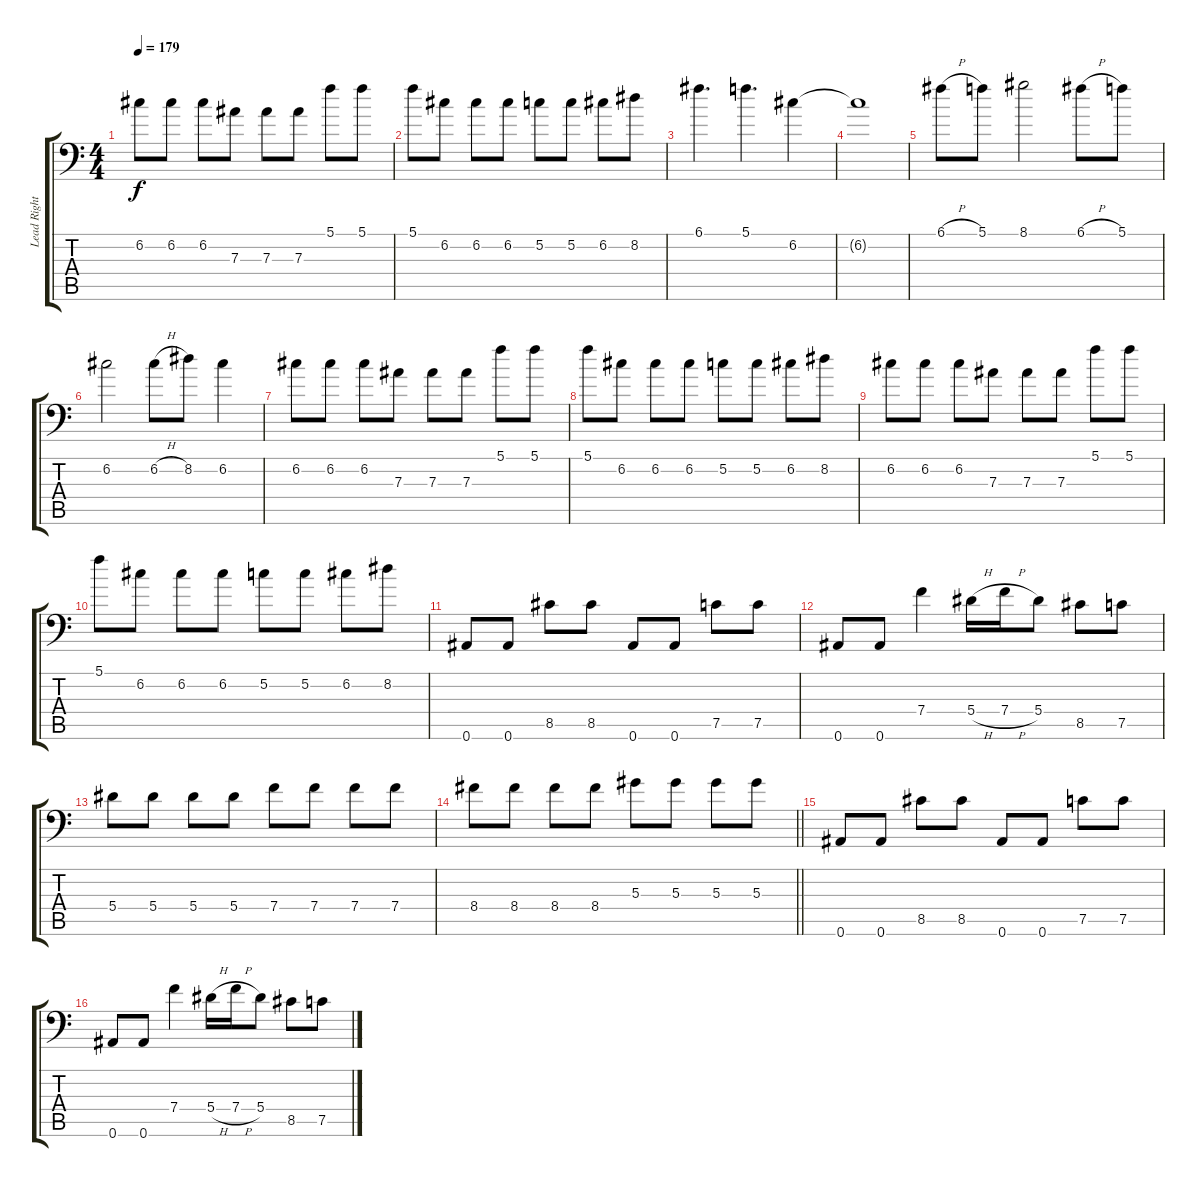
\track ("Lead Right 1" "Lead Right") {instrument distortionguitar}
\staff {score tabs}
\tuning (C4 G3 Eb3 Bb2 F2 Bb1) {hide}
\ts (4 4)
\tempo 179
\clef f4
\ks c
6.2.8{dy f} 6.2.8 6.2.8 7.3.8 7.3.8 7.3.8 5.1.8 5.1.8 |
5.1.8 6.2.8 6.2.8 6.2.8 5.2.8 5.2.8 6.2.8 8.2.8 |
6.1.4{d} 5.1.4{d} 6.2.4 |
6.2{t}.1 |
6.1{h}.8 5.1.8 8.1.2 6.1{h}.8 5.1.8 |
6.2.2 6.2{h}.8 8.2.8 6.2.4 |
6.2.8 6.2.8 6.2.8 7.3.8 7.3.8 7.3.8 5.1.8 5.1.8 |
5.1.8 6.2.8 6.2.8 6.2.8 5.2.8 5.2.8 6.2.8 8.2.8 |
6.2.8 6.2.8 6.2.8 7.3.8 7.3.8 7.3.8 5.1.8 5.1.8 |
5.1.8 6.2.8 6.2.8 6.2.8 5.2.8 5.2.8 6.2.8 8.2.8 |
0.6.8 0.6.8 8.5.8 8.5.8 0.6.8 0.6.8 7.5.8 7.5.8 |
0.6.8 0.6.8 7.4.4 5.4{h}.16 7.4{h}.16 5.4.8 8.5.8 7.5.8 |
5.4.8 5.4.8 5.4.8 5.4.8 7.4.8 7.4.8 7.4.8 7.4.8 |
\barLineRight lightlight
8.4.8 8.4.8 8.4.8 8.4.8 5.3.8 5.3.8 5.3.8 5.3.8 |
0.6.8 0.6.8 8.5.8 8.5.8 0.6.8 0.6.8 7.5.8 7.5.8 |
0.6.8 0.6.8 7.4.4 5.4{h}.16 7.4{h}.16 5.4.8 8.5.8 7.5.8
